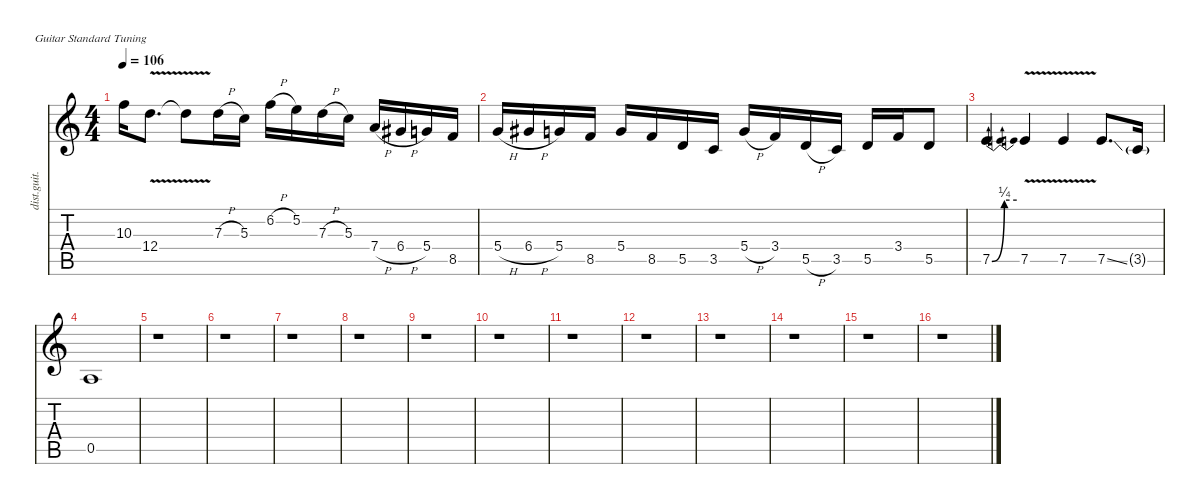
\defaultSystemsLayout 4
\hideDynamics
\bracketExtendMode nobrackets
\track ("Randy Rhoads (Solo)" "dist.guit.") {solo instrument distortionguitar}
\staff {score tabs}
\tuning (E4 B3 G3 D3 A2 E2)
\ts (4 4)
\tempo 106
\clef g2
\ks c
10.3.16{dy f beam Down} 12.4{v}.8{d beam Down} 12.4{t}.8{beam Down} 7.3{h}.16{beam Down} 5.3.16{beam Down} 6.2{h}.16{beam Down} 5.2.16{beam Down} 7.3{h}.16{beam Down} 5.3.16{beam Down} 7.4{h}.16{beam Up} 6.4{h acc #}.16{beam Up} 5.4.16{beam Up} 8.5.16{beam Up} |
5.4{h}.16{beam Up} 6.4{h acc #}.16{beam Up} 5.4.16{beam Up} 8.5.16{beam Up} 5.4.16{beam Up} 8.5.16{beam Up} 5.5.16{beam Up} 3.5.16{beam Up} 5.4{h}.16{beam Up} 3.4.16{beam Up} 5.5{h}.16{beam Up} 3.5.16{beam Up} 5.5.16{beam Up} 3.4.16{beam Up} 5.5.8{beam Up} |
7.5{be (bendrelease 0 0 7.999999799999999 1 54.999998399999996 1 12.999999599999999 0)}.4{beam Up} 7.5{v}.4{beam Up} 7.5{v}.4{beam Up} 7.5{ss}.8{d beam Up} 3.5{g}.16{beam Up} |
0.5.1{beam Up} |
r.1{beam Down} |
r.1{beam Down} |
r.1{beam Down} |
r.1{beam Down} |
r.1{beam Down} |
r.1{beam Down} |
r.1{beam Down} |
r.1{beam Down} |
r.1{beam Down} |
r.1{beam Down} |
r.1{beam Down} |
r.1{beam Down}
